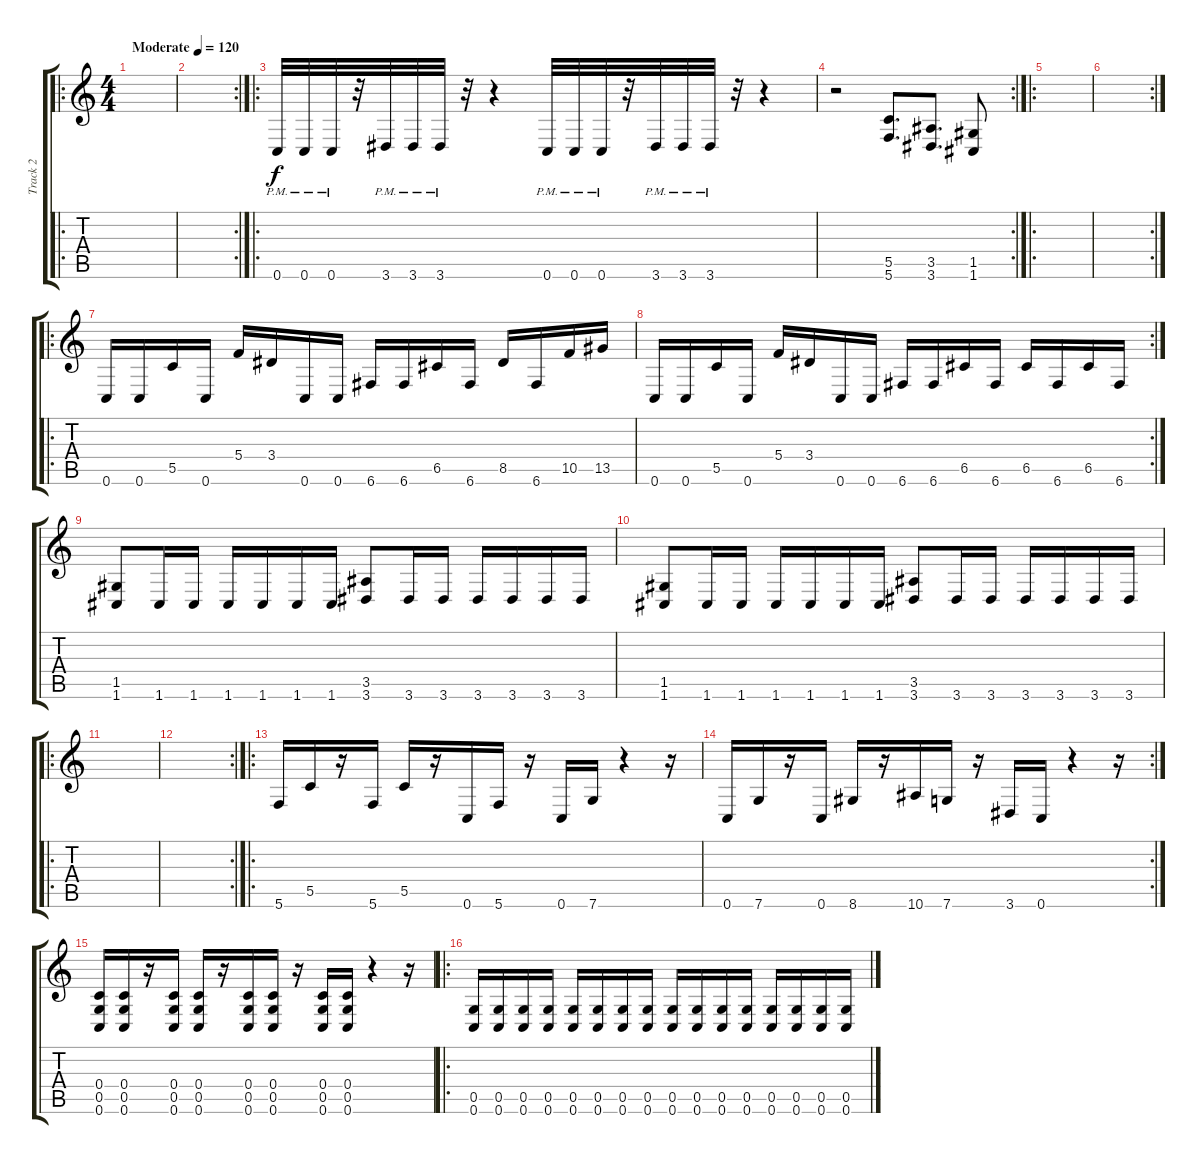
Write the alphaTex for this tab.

\track ("Track 2" "Track 2") {instrument distortionguitar}
\staff {score tabs}
\tuning (D4 A3 F3 C3 G2 C2) {hide}
\ro
\ts (4 4)
\tempo (120 "Moderate")
\clef g2
\ks c
|
\rc 2
|
\ro
0.6{pm}.32 0.6{pm}.32 0.6{pm}.32 r.32 3.6{pm}.32 3.6{pm}.32 3.6{pm}.32 r.32 r.4 0.6{pm}.32 0.6{pm}.32 0.6{pm}.32 r.32 3.6{pm}.32 3.6{pm}.32 3.6{pm}.32 r.32 r.4 |
\rc 2
r.2 (5.5 5.6).8{d} (3.5 3.6).8{d} (1.5 1.6).8 |
\ro
|
\rc 2
|
\ro
0.6.16 0.6.16 5.5.16 0.6.16 5.4.16 3.4.16 0.6.16 0.6.16 6.6.16 6.6.16 6.5.16 6.6.16 8.5.16 6.6.16 10.5.16 13.5.16 |
\rc 2
0.6.16 0.6.16 5.5.16 0.6.16 5.4.16 3.4.16 0.6.16 0.6.16 6.6.16 6.6.16 6.5.16 6.6.16 6.5.16 6.6.16 6.5.16 6.6.16 |
(1.5 1.6).8 1.6.16 1.6.16 1.6.16 1.6.16 1.6.16 1.6.16 (3.5 3.6).8 3.6.16 3.6.16 3.6.16 3.6.16 3.6.16 3.6.16 |
(1.5 1.6).8 1.6.16 1.6.16 1.6.16 1.6.16 1.6.16 1.6.16 (3.5 3.6).8 3.6.16 3.6.16 3.6.16 3.6.16 3.6.16 3.6.16 |
\ro
|
\rc 2
|
\ro
5.6.16 5.5.16 r.16 5.6.16 5.5.16 r.16 0.6.16 5.6.16 r.16 0.6.16 7.6.16 r.4 r.16 |
\rc 2
0.6.16 7.6.16 r.16 0.6.16 8.6.16 r.16 10.6.16 7.6.16 r.16 3.6.16 0.6.16 r.4 r.16 |
(0.4 0.5 0.6).16 (0.4 0.5 0.6).16 r.16 (0.4 0.5 0.6).16 (0.4 0.5 0.6).16 r.16 (0.4 0.5 0.6).16 (0.4 0.5 0.6).16 r.16 (0.4 0.5 0.6).16 (0.4 0.5 0.6).16 r.4 r.16 |
\ro
(0.5 0.6).16 (0.5 0.6).16 (0.5 0.6).16 (0.5 0.6).16 (0.5 0.6).16 (0.5 0.6).16 (0.5 0.6).16 (0.5 0.6).16 (0.5 0.6).16 (0.5 0.6).16 (0.5 0.6).16 (0.5 0.6).16 (0.5 0.6).16 (0.5 0.6).16 (0.5 0.6).16 (0.5 0.6).16
